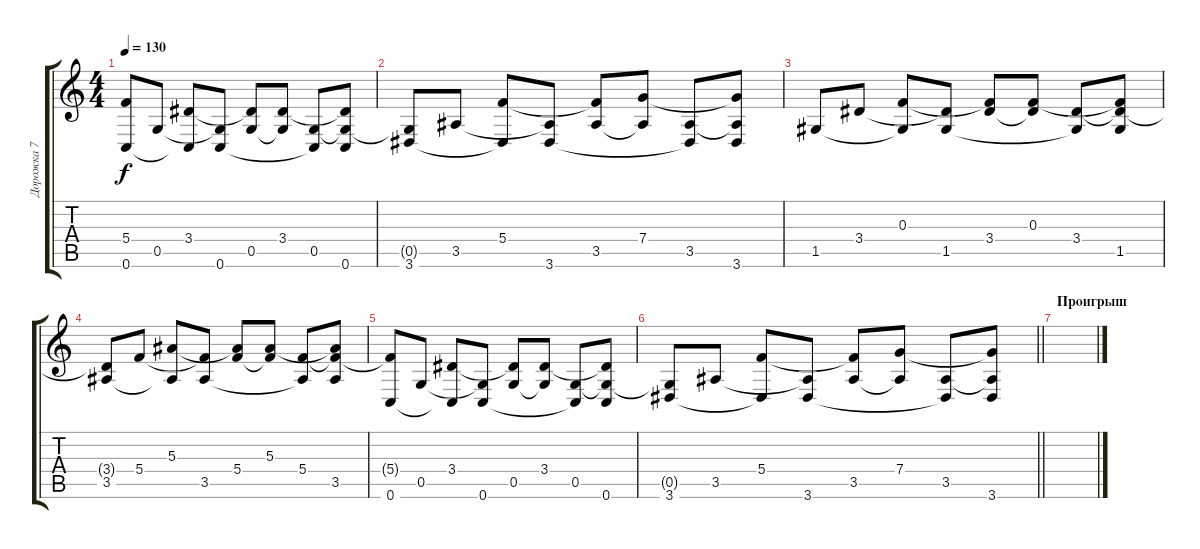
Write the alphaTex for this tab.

\track ("Дорожка 7" "Дорожка 7") {instrument acousticguitarsteel}
\staff {score tabs}
\tuning (D4 A3 F3 C3 G2 C2) {hide}
\ts (4 4)
\tempo 130
\clef g2
\ks c
(5.4{t} 0.6).8{dy f} 0.5.8 (3.4 0.6{t}).8 (0.5{t} 0.6).8 (3.4{t} 0.5).8 (3.4 0.5{t}).8 (0.5 0.6{t}).8 (3.4{t} 0.5{t} 0.6).8 |
(0.5{t} 3.6).8 3.5.8 (5.4 3.6{t}).8 (3.5{t} 3.6).8 (5.4{t} 3.5).8 (7.4 3.5{t}).8 (3.5 3.6{t}).8 (7.4{t} 3.5{t} 3.6).8 |
1.5.8 3.4.8 (0.3 1.5{t}).8 (3.4{t} 1.5).8 (0.3{t} 3.4).8 (0.3 3.4{t}).8 (3.4 1.5{t}).8 (0.3{t} 3.4{t} 1.5).8 |
(3.4{t} 3.5).8 5.4.8 (5.3 3.5{t}).8 (5.4{t} 3.5).8 (5.3{t} 5.4).8 (5.3 5.4{t}).8 (5.4 3.5{t}).8 (5.3{t} 5.4{t} 3.5).8 |
(5.4{t} 0.6).8 0.5.8 (3.4 0.6{t}).8 (0.5{t} 0.6).8 (3.4{t} 0.5).8 (3.4 0.5{t}).8 (0.5 0.6{t}).8 (3.4{t} 0.5{t} 0.6).8 |
\barLineRight lightlight
(0.5{t} 3.6).8 3.5.8 (5.4 3.6{t}).8 (3.5{t} 3.6).8 (5.4{t} 3.5).8 (7.4 3.5{t}).8 (3.5 3.6{t}).8 (7.4{t} 3.5{t} 3.6).8 |
\section ("" "Проигрыш")
